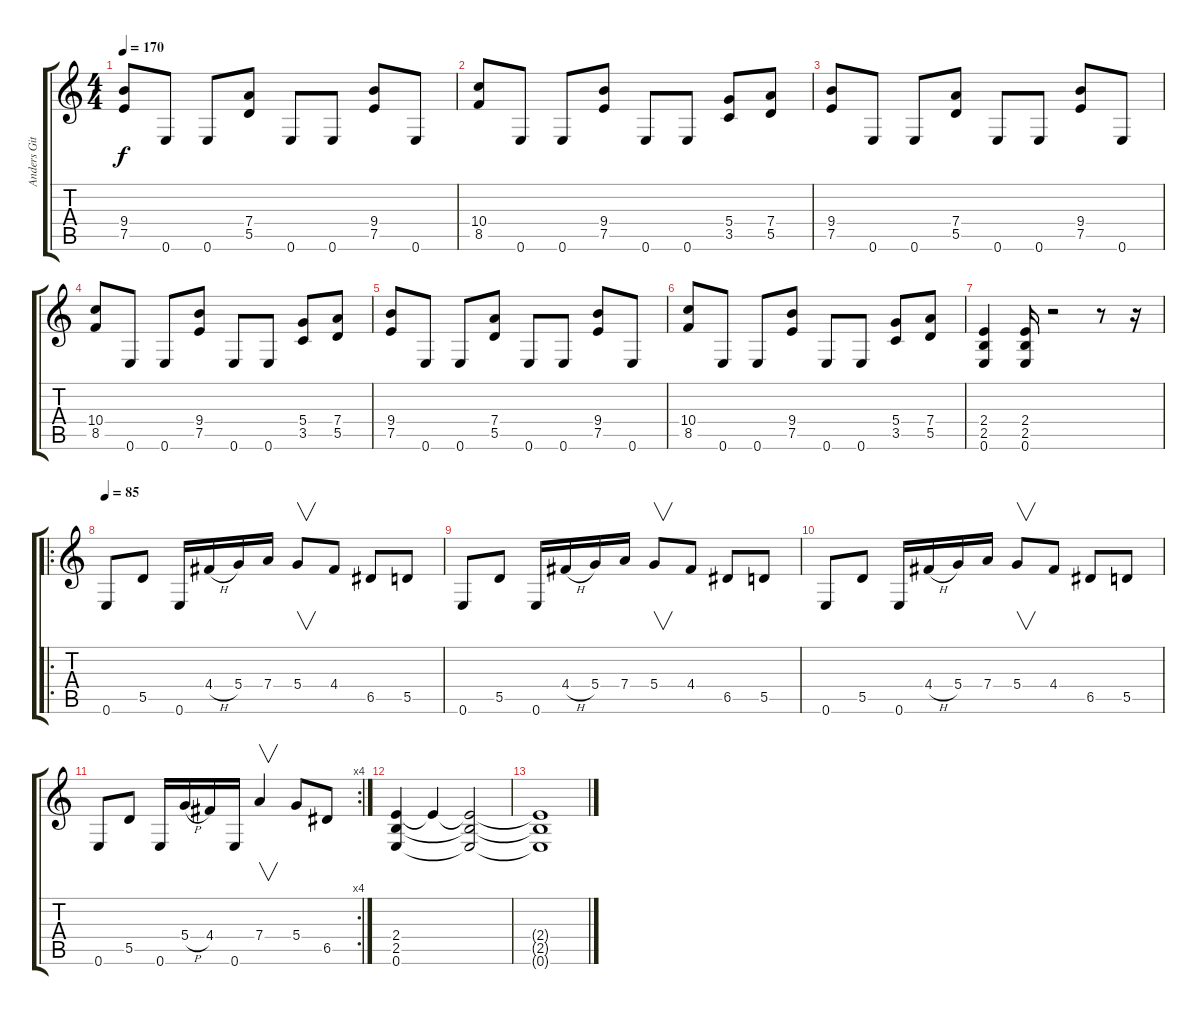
\track ("Anders Gitarr" "Anders Git") {instrument distortionguitar}
\staff {score tabs}
\tuning (E4 B3 G3 D3 A2 E2) {hide}
\ts (4 4)
\tempo 170
\clef g2
\ks c
(9.4 7.5).8{dy f} 0.6.8 0.6.8 (7.4 5.5).8 0.6.8 0.6.8 (9.4 7.5).8 0.6.8 |
(10.4 8.5).8 0.6.8 0.6.8 (9.4 7.5).8 0.6.8 0.6.8 (5.4 3.5).8 (7.4 5.5).8 |
(9.4 7.5).8 0.6.8 0.6.8 (7.4 5.5).8 0.6.8 0.6.8 (9.4 7.5).8 0.6.8 |
(10.4 8.5).8 0.6.8 0.6.8 (9.4 7.5).8 0.6.8 0.6.8 (5.4 3.5).8 (7.4 5.5).8 |
(9.4 7.5).8 0.6.8 0.6.8 (7.4 5.5).8 0.6.8 0.6.8 (9.4 7.5).8 0.6.8 |
(10.4 8.5).8 0.6.8 0.6.8 (9.4 7.5).8 0.6.8 0.6.8 (5.4 3.5).8 (7.4 5.5).8 |
(2.4 2.5 0.6).4 (2.4 2.5 0.6).16 r.2 r.8 r.16 |
\ro
\tempo 85
0.6.8 5.5.8 0.6.16 4.4{h}.16 5.4.16 7.4.16 5.4.8{v} 4.4.8 6.5.8 5.5.8 |
0.6.8 5.5.8 0.6.16 4.4{h}.16 5.4.16 7.4.16 5.4.8{v} 4.4.8 6.5.8 5.5.8 |
0.6.8 5.5.8 0.6.16 4.4{h}.16 5.4.16 7.4.16 5.4.8{v} 4.4.8 6.5.8 5.5.8 |
\rc 4
0.6.8 5.5.8 0.6.16 5.4{h}.16 4.4.16 0.6.16 7.4.4{v} 5.4.8 6.5.8 |
(2.4 2.5 0.6).4{instrument distortionguitar} 2.4{t}.4 (2.4{t} 2.5{t} 0.6{t}).2 |
(2.4{t} 2.5{t} 0.6{t}).1
